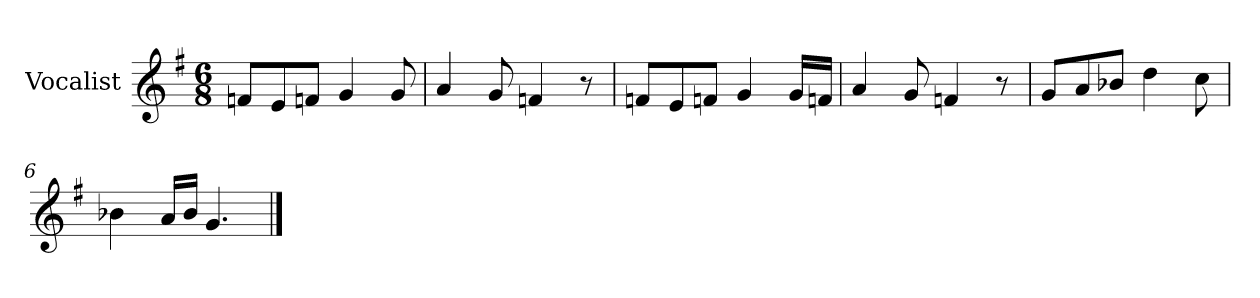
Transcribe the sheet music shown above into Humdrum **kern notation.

**kern
*part1
*staff1
*I"Vocalist
*k[f#]
*G:
*M6/8
=1
8fnL
8e
8fnJ
4g
8g
=2
4a
8g
4fn
8r
=3
8fnL
8e
8fnJ
4g
16gLL
16fnJJ
=4
4a
8g
4fn
8r
=5
8gL
8a
8b-XJ
4dd
8cc
=6
4b-X
16aLL
16b-JJ
4.g
==
*-
